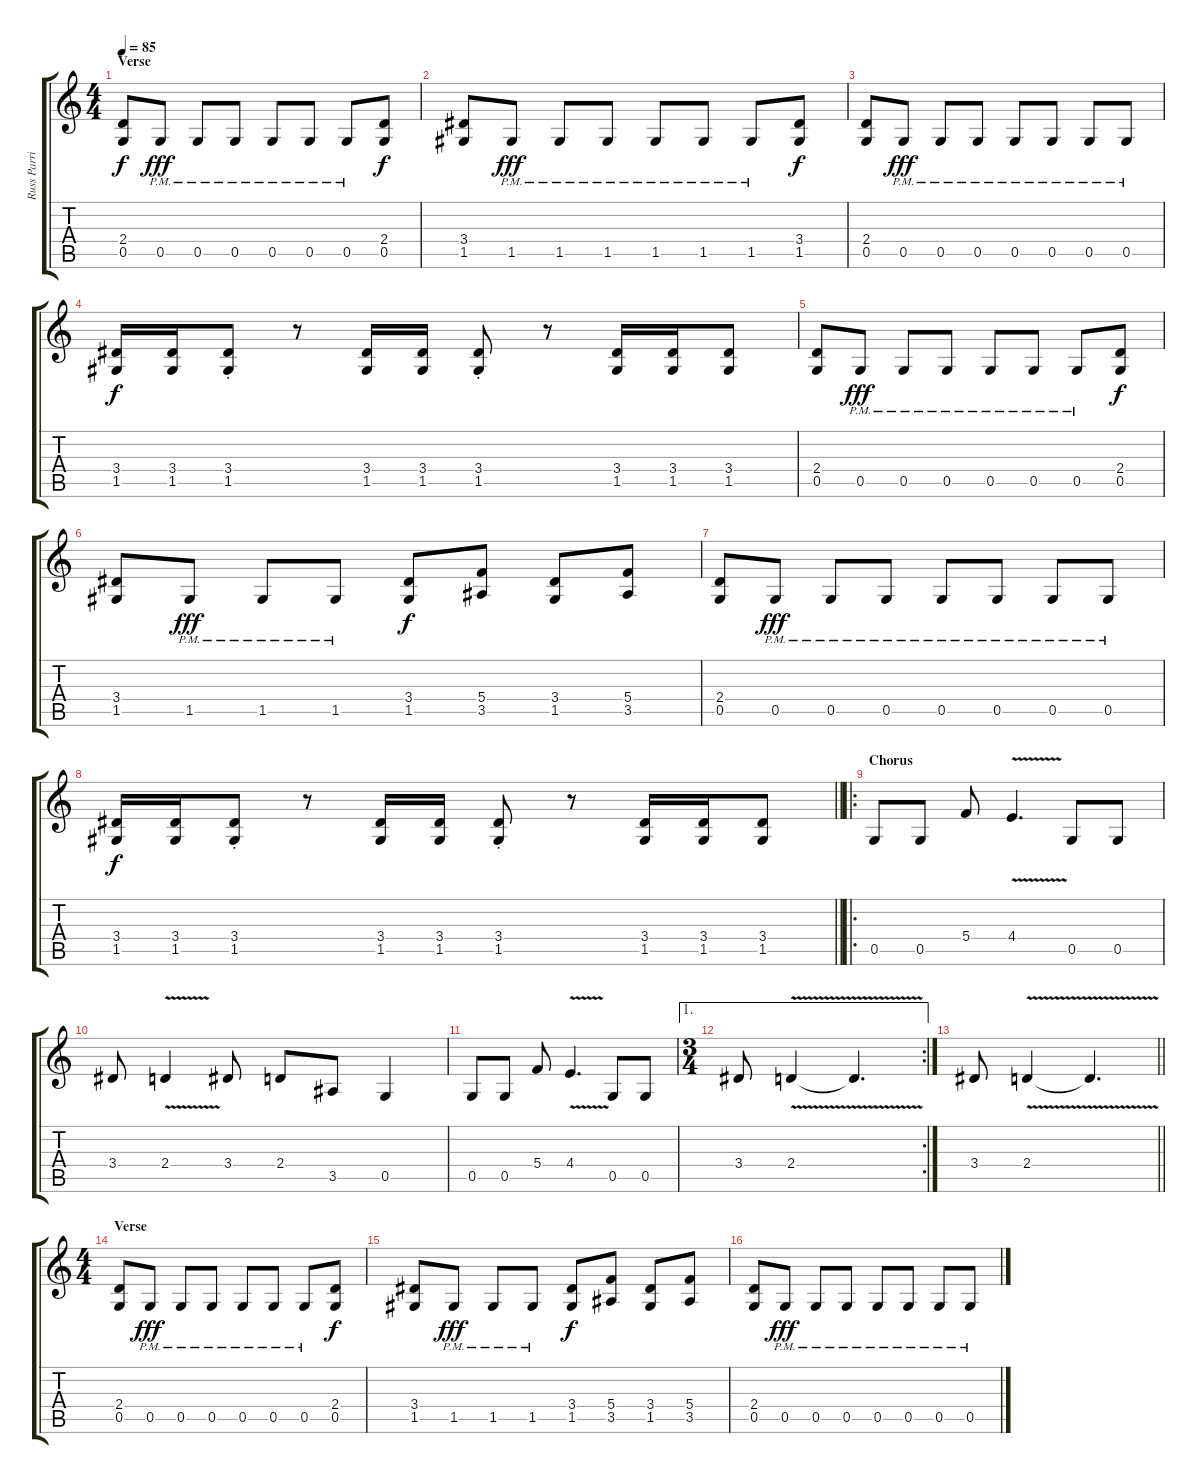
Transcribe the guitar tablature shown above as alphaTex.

\track ("Russ Parrish" "Russ Parri") {instrument distortionguitar}
\staff {score tabs}
\tuning (D4 A3 F3 C3 G2 D2) {hide}
\ts (4 4)
\section ("" "Verse")
\tempo 85
\clef g2
\ks c
(2.4 0.5).8{dy f} 0.5{pm}.8{dy fff} 0.5{pm}.8 0.5{pm}.8 0.5{pm}.8 0.5{pm}.8 0.5{pm}.8 (2.4 0.5).8{dy f} |
(3.4 1.5).8 1.5{pm}.8{dy fff} 1.5{pm}.8 1.5{pm}.8 1.5{pm}.8 1.5{pm}.8 1.5{pm}.8 (3.4 1.5).8{dy f} |
(2.4 0.5).8 0.5{pm}.8{dy fff} 0.5{pm}.8 0.5{pm}.8 0.5{pm}.8 0.5{pm}.8 0.5{pm}.8 0.5{pm}.8 |
(3.4 1.5).16{dy f} (3.4 1.5).16 (3.4{st} 1.5{st}).8 r.8 (3.4 1.5).16 (3.4 1.5).16 (3.4{st} 1.5{st}).8 r.8 (3.4 1.5).16 (3.4 1.5).16 (3.4 1.5).8 |
(2.4 0.5).8 0.5{pm}.8{dy fff} 0.5{pm}.8 0.5{pm}.8 0.5{pm}.8 0.5{pm}.8 0.5{pm}.8 (2.4 0.5).8{dy f} |
(3.4 1.5).8 1.5{pm}.8{dy fff} 1.5{pm}.8 1.5{pm}.8 (3.4 1.5).8{dy f} (5.4 3.5).8 (3.4 1.5).8 (5.4 3.5).8 |
(2.4 0.5).8 0.5{pm}.8{dy fff} 0.5{pm}.8 0.5{pm}.8 0.5{pm}.8 0.5{pm}.8 0.5{pm}.8 0.5{pm}.8 |
\barLineRight lightlight
(3.4 1.5).16{dy f} (3.4 1.5).16 (3.4{st} 1.5{st}).8 r.8 (3.4 1.5).16 (3.4 1.5).16 (3.4{st} 1.5{st}).8 r.8 (3.4 1.5).16 (3.4 1.5).16 (3.4 1.5).8 |
\ro
\section ("" "Chorus")
0.5.8 0.5.8 5.4.8 4.4{v}.4{d} 0.5.8 0.5.8 |
3.4.8 2.4{v}.4 3.4.8 2.4.8 3.5.8 0.5.4 |
0.5.8 0.5.8 5.4.8 4.4{v}.4{d} 0.5.8 0.5.8 |
\ae 1
\rc 2
\ts (3 4)
3.4.8 2.4{v}.4 2.4{t}.4{d} |
\barLineRight lightlight
3.4.8 2.4{v}.4 2.4{t}.4{d} |
\ts (4 4)
\section ("" "Verse")
(2.4 0.5).8 0.5{pm}.8{dy fff} 0.5{pm}.8 0.5{pm}.8 0.5{pm}.8 0.5{pm}.8 0.5{pm}.8 (2.4 0.5).8{dy f} |
(3.4 1.5).8 1.5{pm}.8{dy fff} 1.5{pm}.8 1.5{pm}.8 (3.4 1.5).8{dy f} (5.4 3.5).8 (3.4 1.5).8 (5.4 3.5).8 |
(2.4 0.5).8 0.5{pm}.8{dy fff} 0.5{pm}.8 0.5{pm}.8 0.5{pm}.8 0.5{pm}.8 0.5{pm}.8 0.5{pm}.8
